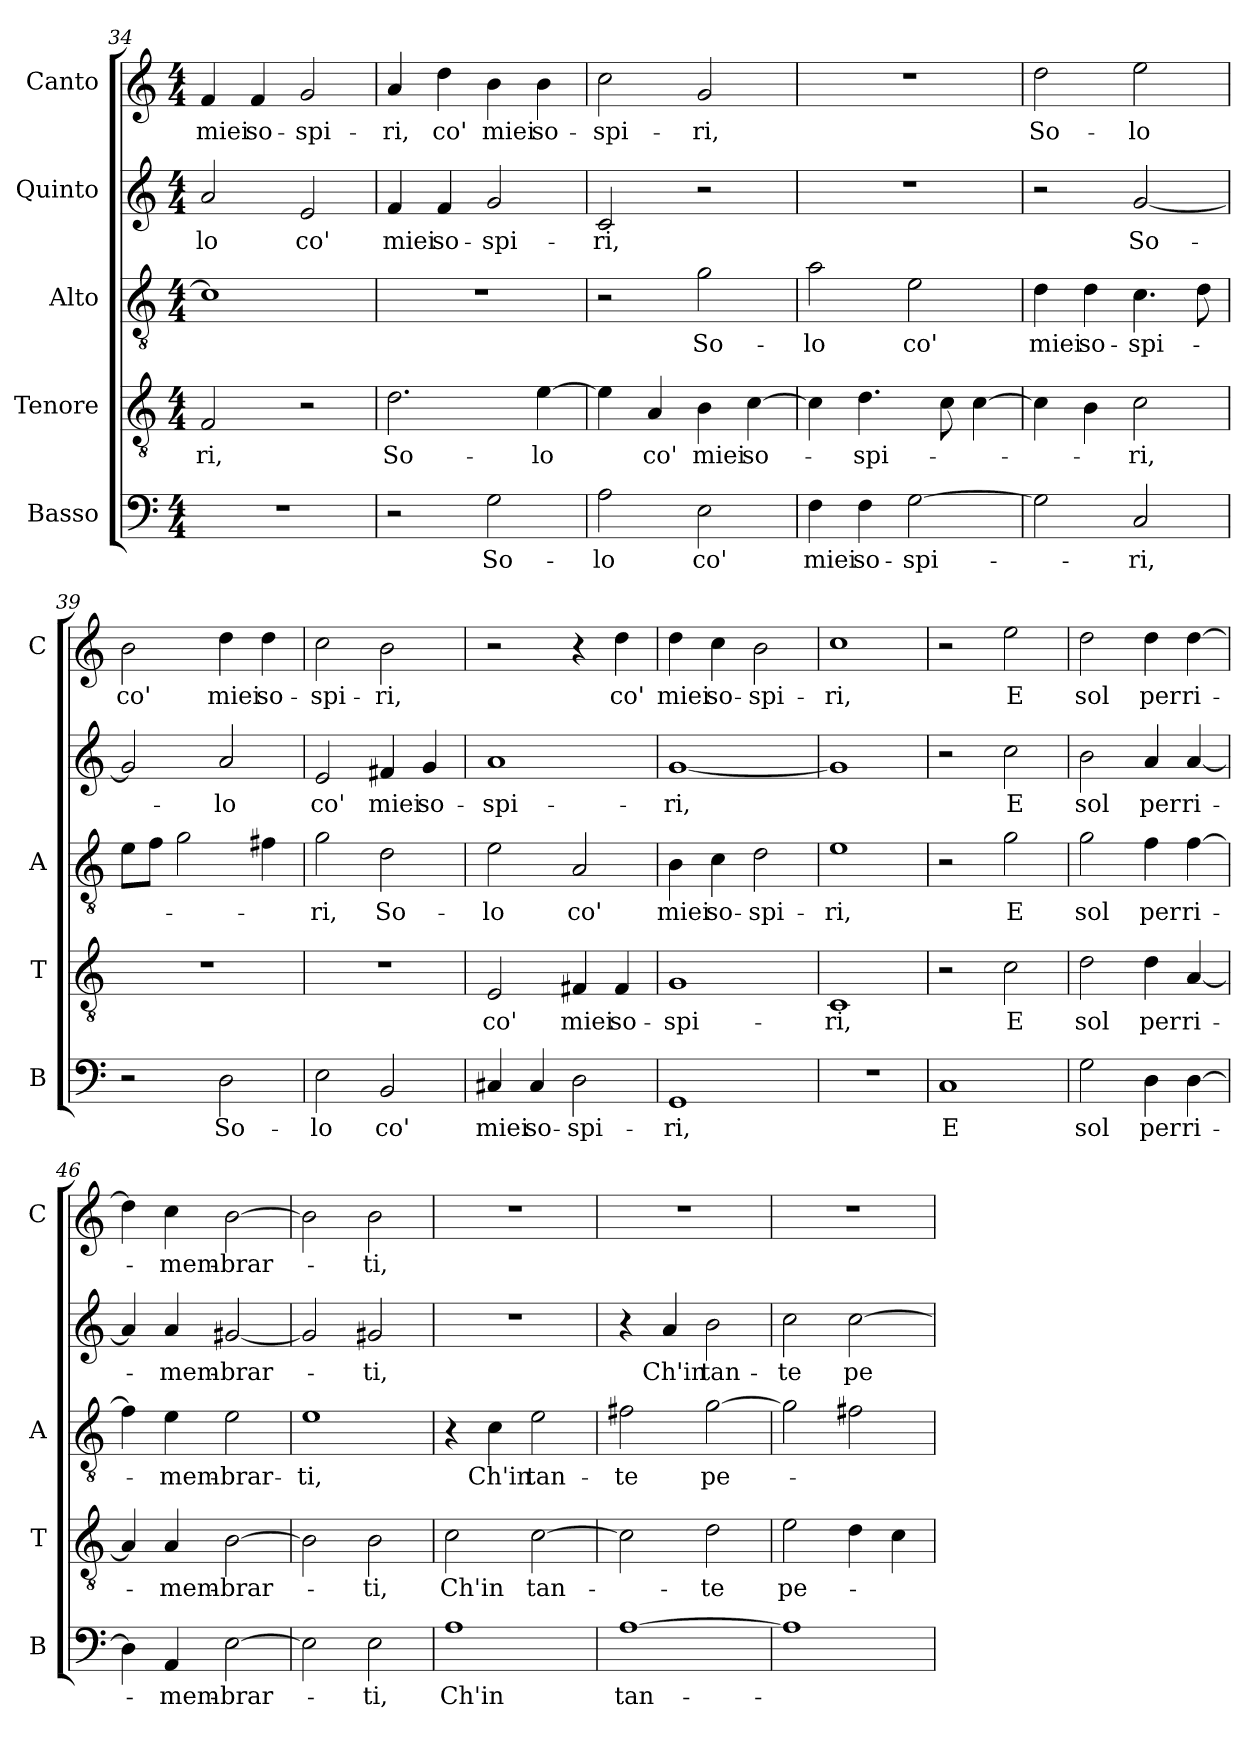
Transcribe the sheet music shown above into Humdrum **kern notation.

**kern	**text	**kern	**text	**kern	**text	**kern	**text	**kern	**text
*part5	*part5	*part4	*part4	*part3	*part3	*part2	*part2	*part1	*part1
*staff5	*staff5	*staff4	*staff4	*staff3	*staff3	*staff2	*staff2	*staff1	*staff1
*I"Basso	*	*I"Tenore	*	*I"Alto	*	*I"Quinto	*	*I"Canto	*
*I'B	*	*I'T	*	*I'A	*	*	*	*I'C	*
*clefF4	*	*clefGv2	*	*clefGv2	*	*clefG2	*	*clefG2	*
*k[]	*	*k[]	*	*k[]	*	*k[]	*	*k[]	*
*C:	*	*C:	*	*C:	*	*C:	*	*C:	*
*M4/4	*	*M4/4	*	*M4/4	*	*M4/4	*	*M4/4	*
=34	=34	=34	=34	=34	=34	=34	=34	=34	=34
!	!	!	!LO:LY:b	!	!	!	!LO:LY:b	!	!LO:LY:b
1r	.	2F/	-ri,	1c]	.	2a/	-lo	4f/	miei
!	!	!	!	!	!	!	!	!	!LO:LY:b
.	.	.	.	.	.	.	.	4f/	so-
!	!	!	!	!	!	!	!LO:LY:b	!	!LO:LY:b
.	.	2r	.	.	.	2e/	co'	2g/	-spi-
=35	=35	=35	=35	=35	=35	=35	=35	=35	=35
!	!	!	!LO:LY:b	!	!	!	!LO:LY:b	!	!LO:LY:b
2r	.	2.d\	So-	1r	.	4f/	miei	4a/	-ri,
!	!	!	!	!	!	!	!LO:LY:b	!	!LO:LY:b
.	.	.	.	.	.	4f/	so-	4dd\	co'
!	!LO:LY:b	!	!	!	!	!	!LO:LY:b	!	!LO:LY:b
2G\	So-	.	.	.	.	2g/	-spi-	4b\	miei
!	!	!	!LO:LY:b	!	!	!	!	!	!LO:LY:b
.	.	[4e\	-lo	.	.	.	.	4b\	so-
=36	=36	=36	=36	=36	=36	=36	=36	=36	=36
!	!LO:LY:b	!	!	!	!	!	!LO:LY:b	!	!LO:LY:b
2A\	-lo	4e\]	.	2r	.	2c/	-ri,	2cc\	-spi-
!	!	!	!LO:LY:b	!	!	!	!	!	!
.	.	4A/	co'	.	.	.	.	.	.
!	!LO:LY:b	!	!LO:LY:b	!	!LO:LY:b	!	!	!	!LO:LY:b
2E\	co'	4B\	miei	2g\	So-	2r	.	2g/	-ri,
!	!	!	!LO:LY:b	!	!	!	!	!	!
.	.	[4c\	so-	.	.	.	.	.	.
=37	=37	=37	=37	=37	=37	=37	=37	=37	=37
!	!LO:LY:b	!	!	!	!LO:LY:b	!	!	!	!
4F\	miei	4c\]	.	2a\	-lo	1r	.	1r	.
!	!LO:LY:b	!	!LO:LY:b	!	!	!	!	!	!
4F\	so-	4.d\	-spi-	.	.	.	.	.	.
!	!LO:LY:b	!	!	!	!LO:LY:b	!	!	!	!
[2G\	-spi-	.	.	2e\	co'	.	.	.	.
.	.	8c\	.	.	.	.	.	.	.
.	.	[4c\	.	.	.	.	.	.	.
!!LO:LB:g=z
=38	=38	=38	=38	=38	=38	=38	=38	=38	=38
!	!	!	!	!	!LO:LY:b	!	!	!	!LO:LY:b
2G\]	.	4c\]	.	4d\	miei	2r	.	2dd\	So-
!	!	!	!	!	!LO:LY:b	!	!	!	!
.	.	4B\	.	4d\	so-	.	.	.	.
!	!LO:LY:b	!	!LO:LY:b	!	!LO:LY:b	!	!LO:LY:b	!	!LO:LY:b
2C/	-ri,	2c\	-ri,	4.c\	-spi-	[2g/	So-	2ee\	-lo
.	.	.	.	8d\	.	.	.	.	.
=39	=39	=39	=39	=39	=39	=39	=39	=39	=39
!	!	!	!	!	!	!	!	!	!LO:LY:b
2r	.	1r	.	8e\L	.	2g/]	.	2b\	co'
.	.	.	.	8f\J	.	.	.	.	.
.	.	.	.	2g\	.	.	.	.	.
!	!LO:LY:b	!	!	!	!	!	!LO:LY:b	!	!LO:LY:b
2D\	So-	.	.	.	.	2a/	-lo	4dd\	miei
!	!	!	!	!	!	!	!	!	!LO:LY:b
.	.	.	.	4f#X\	.	.	.	4dd\	so-
=40	=40	=40	=40	=40	=40	=40	=40	=40	=40
!	!LO:LY:b	!	!	!	!LO:LY:b	!	!LO:LY:b	!	!LO:LY:b
2E\	-lo	1r	.	2g\	-ri,	2e/	co'	2cc\	-spi-
!	!LO:LY:b	!	!	!	!LO:LY:b	!	!LO:LY:b	!	!LO:LY:b
2BB/	co'	.	.	2d\	So-	4f#X/	miei	2b\	-ri,
!	!	!	!	!	!	!	!LO:LY:b	!	!
.	.	.	.	.	.	4g/	so-	.	.
=41	=41	=41	=41	=41	=41	=41	=41	=41	=41
!	!LO:LY:b	!	!LO:LY:b	!	!LO:LY:b	!	!LO:LY:b	!	!
4C#X/	miei	2E/	co'	2e\	-lo	1a	-spi-	2r	.
!	!LO:LY:b	!	!	!	!	!	!	!	!
4C#/	so-	.	.	.	.	.	.	.	.
!	!LO:LY:b	!	!LO:LY:b	!	!LO:LY:b	!	!	!	!
2D\	-spi-	4F#X/	miei	2A/	co'	.	.	4r	.
!	!	!	!LO:LY:b	!	!	!	!	!	!LO:LY:b
.	.	4F#/	so-	.	.	.	.	4dd\	co'
=42	=42	=42	=42	=42	=42	=42	=42	=42	=42
!	!LO:LY:b	!	!LO:LY:b	!	!LO:LY:b	!	!LO:LY:b	!	!LO:LY:b
1GG	-ri,	1G	-spi-	4B\	miei	[1g	-ri,	4dd\	miei
!	!	!	!	!	!LO:LY:b	!	!	!	!LO:LY:b
.	.	.	.	4c\	so-	.	.	4cc\	so-
!	!	!	!	!	!LO:LY:b	!	!	!	!LO:LY:b
.	.	.	.	2d\	-spi-	.	.	2b\	-spi-
=43	=43	=43	=43	=43	=43	=43	=43	=43	=43
!	!	!	!LO:LY:b	!	!LO:LY:b	!	!	!	!LO:LY:b
1r	.	1C	-ri,	1e	-ri,	1g]	.	1cc	-ri,
=44	=44	=44	=44	=44	=44	=44	=44	=44	=44
!	!LO:LY:b	!	!	!	!	!	!	!	!
1C	E	2r	.	2r	.	2r	.	2r	.
!	!	!	!LO:LY:b	!	!LO:LY:b	!	!LO:LY:b	!	!LO:LY:b
.	.	2c\	E	2g\	E	2cc\	E	2ee\	E
=45	=45	=45	=45	=45	=45	=45	=45	=45	=45
!	!LO:LY:b	!	!LO:LY:b	!	!LO:LY:b	!	!LO:LY:b	!	!LO:LY:b
2G\	sol	2d\	sol	2g\	sol	2b\	sol	2dd\	sol
!	!LO:LY:b	!	!LO:LY:b	!	!LO:LY:b	!	!LO:LY:b	!	!LO:LY:b
4D\	per	4d\	per	4f\	per	4a/	per	4dd\	per
!	!LO:LY:b	!	!LO:LY:b	!	!LO:LY:b	!	!LO:LY:b	!	!LO:LY:b
[4D\	ri-	[4A/	ri-	[4f\	ri-	[4a/	ri-	[4dd\	ri-
!!LO:PB:g=z
=46	=46	=46	=46	=46	=46	=46	=46	=46	=46
4D\]	.	4A/]	.	4f\]	.	4a/]	.	4dd\]	.
!	!LO:LY:b	!	!LO:LY:b	!	!LO:LY:b	!	!LO:LY:b	!	!LO:LY:b
4AA/	-mem-	4A/	-mem-	4e\	-mem-	4a/	-mem-	4cc\	-mem-
!	!LO:LY:b	!	!LO:LY:b	!	!LO:LY:b	!	!LO:LY:b	!	!LO:LY:b
[2E\	-brar-	[2B\	-brar-	2e\	-brar-	[2g#X/	-brar-	[2b\	-brar-
=47	=47	=47	=47	=47	=47	=47	=47	=47	=47
!	!	!	!	!	!LO:LY:b	!	!	!	!
2E\]	.	2B\]	.	1e	-ti,	2g#/]	.	2b\]	.
!	!LO:LY:b	!	!LO:LY:b	!	!	!	!LO:LY:b	!	!LO:LY:b
2E\	-ti,	2B\	-ti,	.	.	2g#X/	-ti,	2b\	-ti,
=48	=48	=48	=48	=48	=48	=48	=48	=48	=48
!	!LO:LY:b	!	!LO:LY:b	!	!	!	!	!	!
1A	Ch'in	2c\	Ch'in	4r	.	1r	.	1r	.
!	!	!	!	!	!LO:LY:b	!	!	!	!
.	.	.	.	4c\	Ch'in	.	.	.	.
!	!	!	!LO:LY:b	!	!LO:LY:b	!	!	!	!
.	.	[2c\	tan-	2e\	tan-	.	.	.	.
=49	=49	=49	=49	=49	=49	=49	=49	=49	=49
!	!LO:LY:b	!	!	!	!LO:LY:b	!	!	!	!
[1A	tan-	2c\]	.	2f#X\	-te	4r	.	1r	.
!	!	!	!	!	!	!	!LO:LY:b	!	!
.	.	.	.	.	.	4a/	Ch'in	.	.
!	!	!	!LO:LY:b	!	!LO:LY:b	!	!LO:LY:b	!	!
.	.	2d\	-te	[2g\	pe-	2b\	tan-	.	.
=50	=50	=50	=50	=50	=50	=50	=50	=50	=50
!	!	!	!LO:LY:b	!	!	!	!LO:LY:b	!	!
1A]	.	2e\	pe-	2g\]	.	2cc\	-te	1r	.
!	!	!	!	!	!	!	!LO:LY:b	!	!
.	.	4d\	.	2f#X\	.	[2cc\	pe-	.	.
.	.	4c\	.	.	.	.	.	.	.
=	=	=	=	=	=	=	=	=	=
*-	*-	*-	*-	*-	*-	*-	*-	*-	*-
